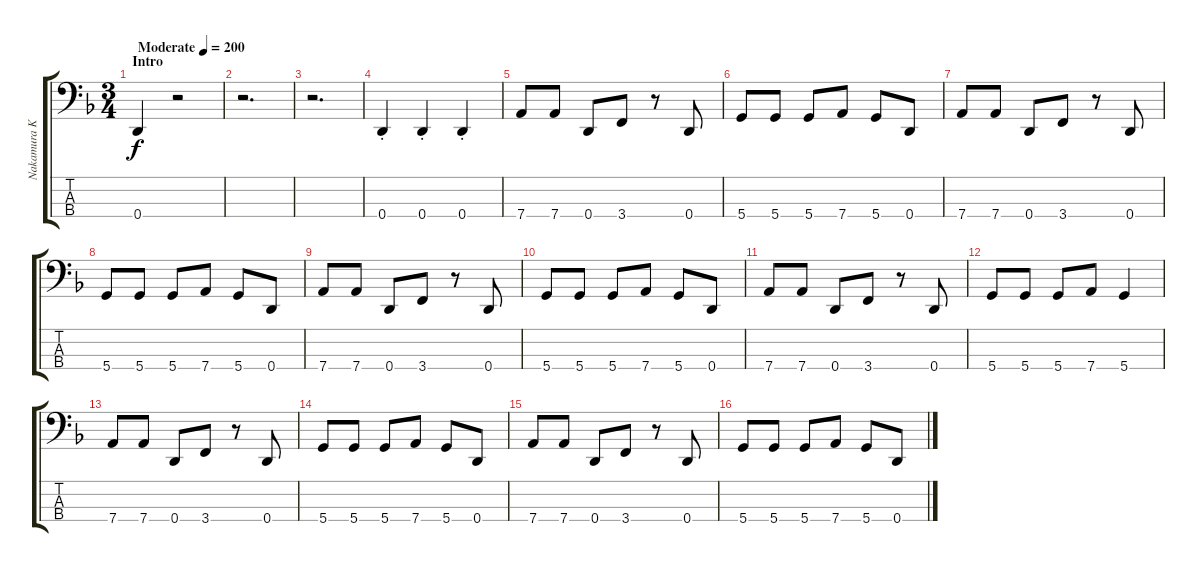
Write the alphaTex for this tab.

\track ("Nakamura Kazuhiko" "Nakamura K") {instrument electricbassfinger}
\staff {score tabs}
\tuning (G2 D2 A1 D1) {hide}
\ts (3 4)
\section ("" "Intro")
\tempo (200 "Moderate")
\clef f4
\ks dminor
0.4.4{dy f instrument electricbassfinger} r.2 |
r.2{d} |
r.2{d} |
0.4{st}.4 0.4{st}.4 0.4{st}.4 |
7.4.8 7.4.8 0.4.8 3.4.8 r.8 0.4.8 |
5.4.8 5.4.8 5.4.8 7.4.8 5.4.8 0.4.8 |
7.4.8 7.4.8 0.4.8 3.4.8 r.8 0.4.8 |
5.4.8 5.4.8 5.4.8 7.4.8 5.4.8 0.4.8 |
7.4.8 7.4.8 0.4.8 3.4.8 r.8 0.4.8 |
5.4.8 5.4.8 5.4.8 7.4.8 5.4.8 0.4.8 |
7.4.8 7.4.8 0.4.8 3.4.8 r.8 0.4.8 |
5.4.8 5.4.8 5.4.8 7.4.8 5.4.4 |
7.4.8 7.4.8 0.4.8 3.4.8 r.8 0.4.8 |
5.4.8 5.4.8 5.4.8 7.4.8 5.4.8 0.4.8 |
7.4.8 7.4.8 0.4.8 3.4.8 r.8 0.4.8 |
5.4.8 5.4.8 5.4.8 7.4.8 5.4.8 0.4.8
